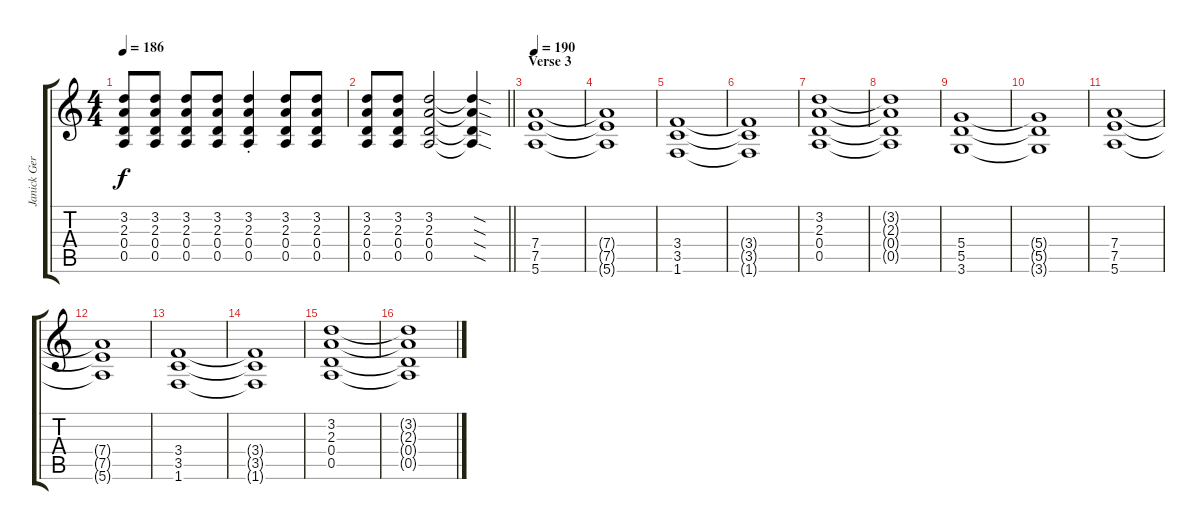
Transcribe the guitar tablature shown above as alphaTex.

\track ("Janick Gers" "Janick Ger") {instrument overdrivenguitar}
\staff {score tabs}
\tuning (E4 B3 G3 D3 A2 E2) {hide}
\ts (4 4)
\tempo 186
\clef g2
\ks c
(3.2 2.3 0.4 0.5).8{dy f} (3.2 2.3 0.4 0.5).8 (3.2 2.3 0.4 0.5).8 (3.2 2.3 0.4 0.5).8 (3.2{st} 2.3{st} 0.4{st} 0.5{st}).4 (3.2 2.3 0.4 0.5).8 (3.2 2.3 0.4 0.5).8 |
\barLineRight lightlight
(3.2 2.3 0.4 0.5).8 (3.2 2.3 0.4 0.5).8 (3.2 2.3 0.4 0.5).2 (3.2{sod t} 2.3{sod t} 0.4{sod t} 0.5{sod t}).4 |
\section ("" "Verse 3")
\tempo 190
(7.4 7.5 5.6).1 |
(7.4{t} 7.5{t} 5.6{t}).1 |
(3.4 3.5 1.6).1 |
(3.4{t} 3.5{t} 1.6{t}).1 |
(3.2 2.3 0.4 0.5).1 |
(3.2{t} 2.3{t} 0.4{t} 0.5{t}).1 |
(5.4 5.5 3.6).1 |
(5.4{t} 5.5{t} 3.6{t}).1 |
(7.4 7.5 5.6).1 |
(7.4{t} 7.5{t} 5.6{t}).1 |
(3.4 3.5 1.6).1 |
(3.4{t} 3.5{t} 1.6{t}).1 |
(3.2 2.3 0.4 0.5).1 |
(3.2{t} 2.3{t} 0.4{t} 0.5{t}).1
